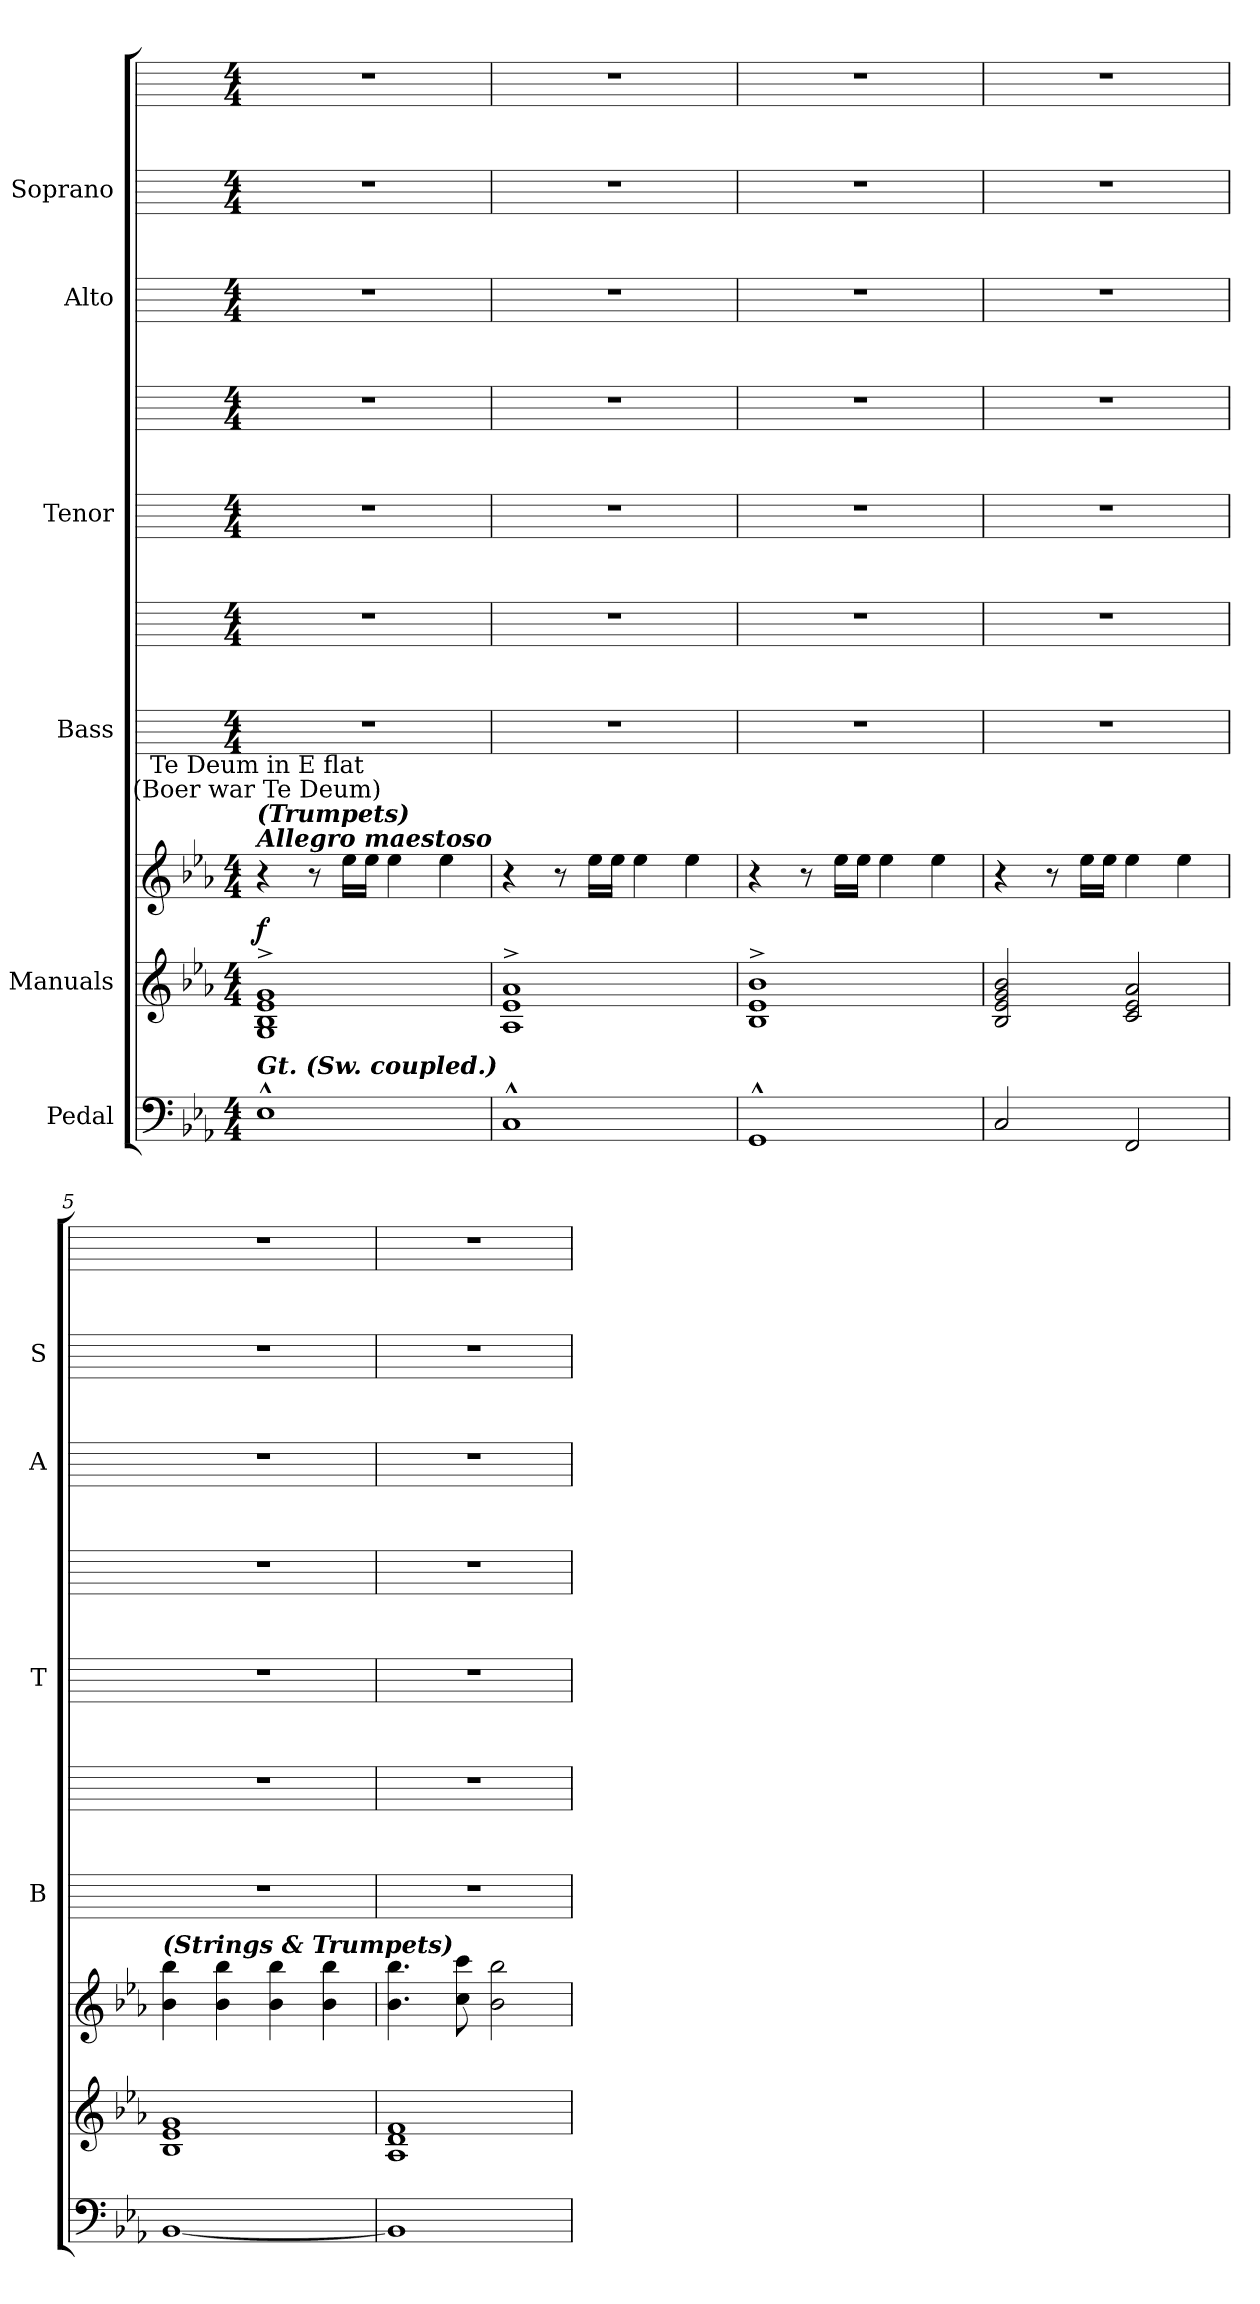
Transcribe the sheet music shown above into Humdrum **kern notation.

**kern	**kern	**kern	**dynam	**kern	**kern	**kern	**kern	**kern	**kern	**kern
*part6	*part5	*part5	*part5	*part4	*part4	*part3	*part3	*part2	*part1	*part1
*staff10	*staff9	*staff8	*staff8/9	*staff7	*staff6	*staff5	*staff4	*staff3	*staff2	*staff1
*I"Pedal	*I"Manuals	*	*	*I"Bass	*	*I"Tenor	*	*I"Alto	*I"Soprano	*
*	*	*	*	*I'B	*	*I'T	*	*I'A	*I'S	*
*clefF4	*clefG2	*clefG2	*	*	*	*	*	*	*	*
*k[b-e-a-]	*k[b-e-a-]	*k[b-e-a-]	*	*	*	*	*	*	*	*
*E-:	*E-:	*E-:	*	*	*	*	*	*	*	*
*M4/4	*M4/4	*M4/4	*	*M4/4	*M4/4	*M4/4	*M4/4	*M4/4	*M4/4	*M4/4
=1	=1	=1	=1	=1	=1	=1	=1	=1	=1	=1
*	*^	*	*	*	*	*	*	*	*	*
!	!	!	!LO:TX:a:Bi:t=Allegro maestoso	!	!	!	!	!	!	!	!
!	!	!	!LO:TX:a:Bi:t=(Trumpets)	!	!	!	!	!	!	!	!
!	!	!	!LO:TX:a:cj:t=(Boer war Te Deum)	!	!	!	!	!	!	!	!
!	!	!	!LO:TX:a:cj:t=Te Deum in E flat	!	!	!	!	!	!	!	!
!LO:TX:a:Bi:t=Gt. (Sw. coupled.)	!	!	!	!	!	!	!	!	!	!	!
!	!	!	!	!LO:DY:a=2	!	!	!	!	!	!	!
1E-^^/	1G/^ 1B-/^ 1e-/^ 1g/^	1ryy	4r	f	1r	1r	1r	1r	1r	1r	1r
.	.	.	8r	.	.	.	.	.	.	.	.
.	.	.	16ee-LL	.	.	.	.	.	.	.	.
.	.	.	16ee-JJ	.	.	.	.	.	.	.	.
.	.	.	4ee-	.	.	.	.	.	.	.	.
.	.	.	4ee-	.	.	.	.	.	.	.	.
=2	=2	=2	=2	=2	=2	=2	=2	=2	=2	=2	=2
1C^^	1A-/^ 1e-/^ 1a-/^	1ryy	4r	.	1r	1r	1r	1r	1r	1r	1r
.	.	.	8r	.	.	.	.	.	.	.	.
.	.	.	16ee-LL	.	.	.	.	.	.	.	.
.	.	.	16ee-JJ	.	.	.	.	.	.	.	.
.	.	.	4ee-	.	.	.	.	.	.	.	.
.	.	.	4ee-	.	.	.	.	.	.	.	.
=3	=3	=3	=3	=3	=3	=3	=3	=3	=3	=3	=3
1GG^^	1B-/^ 1e-/^ 1b-/^	1ryy	4r	.	1r	1r	1r	1r	1r	1r	1r
.	.	.	8r	.	.	.	.	.	.	.	.
.	.	.	16ee-LL	.	.	.	.	.	.	.	.
.	.	.	16ee-JJ	.	.	.	.	.	.	.	.
.	.	.	4ee-	.	.	.	.	.	.	.	.
.	.	.	4ee-	.	.	.	.	.	.	.	.
=4	=4	=4	=4	=4	=4	=4	=4	=4	=4	=4	=4
2C	2B-/ 2e-/ 2g/ 2b-/	1ryy	4r	.	1r	1r	1r	1r	1r	1r	1r
.	.	.	8r	.	.	.	.	.	.	.	.
.	.	.	16ee-LL	.	.	.	.	.	.	.	.
.	.	.	16ee-JJ	.	.	.	.	.	.	.	.
2FF	2c/ 2e-/ 2a-/	.	4ee-	.	.	.	.	.	.	.	.
.	.	.	4ee-	.	.	.	.	.	.	.	.
=5	=5	=5	=5	=5	=5	=5	=5	=5	=5	=5	=5
!	!	!	!LO:TX:a:Bi:t=(Strings & Trumpets)	!	!	!	!	!	!	!	!
[1BB-	1B-/ 1e-/ 1g/	1ryy	4b- 4bb-	.	1r	1r	1r	1r	1r	1r	1r
.	.	.	4b- 4bb-	.	.	.	.	.	.	.	.
.	.	.	4b- 4bb-	.	.	.	.	.	.	.	.
.	.	.	4b- 4bb-	.	.	.	.	.	.	.	.
=6	=6	=6	=6	=6	=6	=6	=6	=6	=6	=6	=6
1BB-]	1A-/ 1d/ 1f/	1ryy	4.b- 4.bb-	.	1r	1r	1r	1r	1r	1r	1r
.	.	.	8cc 8ccc	.	.	.	.	.	.	.	.
.	.	.	2b- 2bb-	.	.	.	.	.	.	.	.
*	*v	*v	*	*	*	*	*	*	*	*	*
=	=	=	=	=	=	=	=	=	=	=
*-	*-	*-	*-	*-	*-	*-	*-	*-	*-	*-
